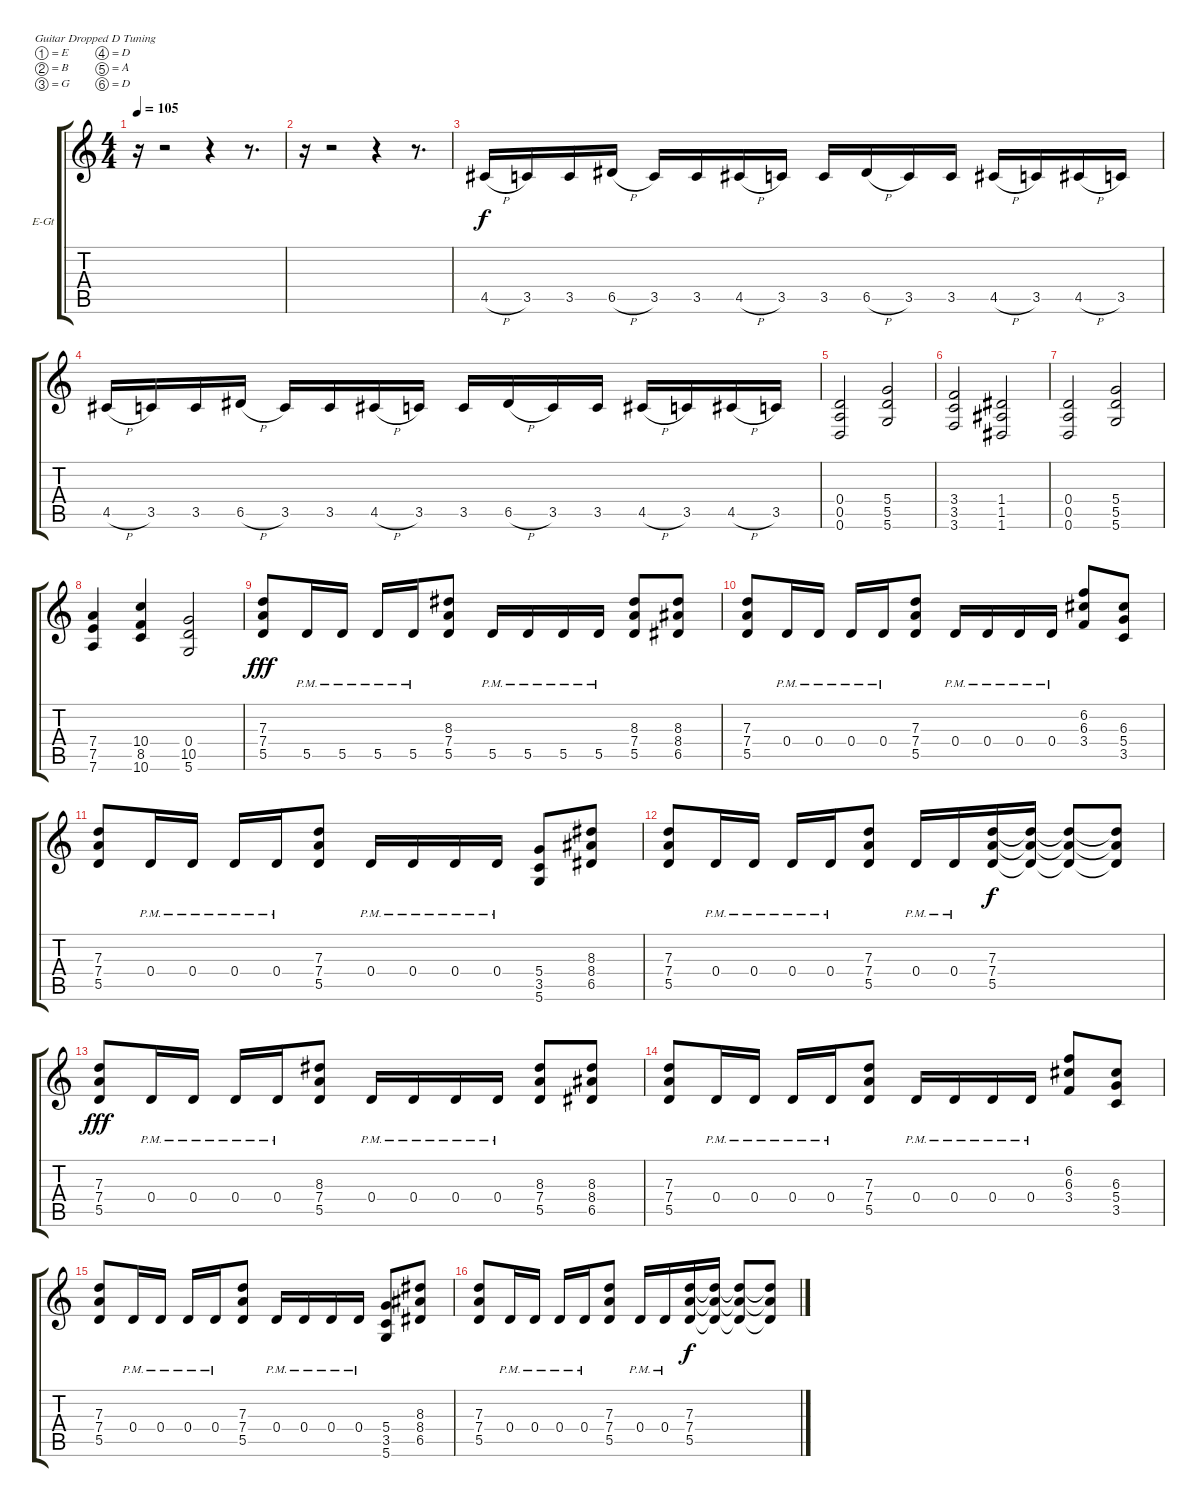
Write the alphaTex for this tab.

\bracketExtendMode groupsimilarinstruments
\firstSystemTrackNameOrientation horizontal
\otherSystemsTrackNameOrientation horizontal
\track ("Overdriven-guitar (Richard)" "E-Gt") {instrument overdrivenguitar}
\staff {score tabs}
\tuning (E4 B3 G3 D3 A2 D2)
\ts (4 4)
\tempo 105
\clef g2
\scale
0.333333
\ks c
r.16{dy f} r.2 r.4 r.8{d} |
\scale
0.333333 r.16 r.2 r.4 r.8{d} |
\scale
0.333333 4.5{h}.16 3.5.16 3.5.16 6.5{h}.16 3.5.16 3.5.16 4.5{h}.16 3.5.16 3.5.16 6.5{h}.16 3.5.16 3.5.16 4.5{h}.16 3.5.16 4.5{h}.16 3.5.16 |
\scale
0.333333 4.5{h}.16 3.5.16 3.5.16 6.5{h}.16 3.5.16 3.5.16 4.5{h}.16 3.5.16 3.5.16 6.5{h}.16 3.5.16 3.5.16 4.5{h}.16 3.5.16 4.5{h}.16 3.5.16 |
\scale
0.333333 (0.4 0.5 0.6).2 (5.4 5.6 5.5).2 |
\scale
0.333333 (3.4 3.5 3.6).2 (1.4 1.5 1.6).2 |
\scale
0.333333 (0.4 0.5 0.6).2 (5.4 5.6 5.5).2 |
\scale
0.333333 (7.4 7.5 7.6).4 (8.5 10.6 10.4).4 (10.5 0.4 5.6).2 |
\scale
0.333333 (7.3 7.4 5.5).8{dy fff} 5.5{pm}.16 5.5{pm}.16 5.5{pm}.16 5.5{pm}.16 (8.3 5.5 7.4).8 5.5{pm}.16 5.5{pm}.16 5.5{pm}.16 5.5{pm}.16 (8.3 5.5 7.4).8 (8.3 8.4 6.5).8 |
\scale
0.333333 (7.3 7.4 5.5).8 0.4{pm}.16 0.4{pm}.16 0.4{pm}.16 0.4{pm}.16 (7.3 7.4 5.5).8 0.4{pm}.16 0.4{pm}.16 0.4{pm}.16 0.4{pm}.16 (6.2 3.4 6.3).8 (6.3 3.5 5.4).8 |
\scale
0.333333 (7.3 7.4 5.5).8 0.4{pm}.16 0.4{pm}.16 0.4{pm}.16 0.4{pm}.16 (7.3 7.4 5.5).8 0.4{pm}.16 0.4{pm}.16 0.4{pm}.16 0.4{pm}.16 (3.5 5.6 5.4).8 (8.3 6.5 8.4).8 |
\scale
0.333333 (7.3 7.4 5.5).8 0.4{pm}.16 0.4{pm}.16 0.4{pm}.16 0.4{pm}.16 (7.3 7.4 5.5).8 0.4{pm}.16 0.4{pm}.16 (7.3 7.4 5.5).16{dy f} (7.3{t} 7.4{t} 5.5{t}).16 (7.3{t} 7.4{t} 5.5{t}).8 (7.3{t} 7.4{t} 5.5{t}).8 |
\scale
0.333333 (7.3 7.4 5.5).8{dy fff} 0.4{pm}.16 0.4{pm}.16 0.4{pm}.16 0.4{pm}.16 (8.3 7.4 5.5).8 0.4{pm}.16 0.4{pm}.16 0.4{pm}.16 0.4{pm}.16 (8.3 7.4 5.5).8 (8.3 8.4 6.5).8 |
\scale
0.333333 (7.3 7.4 5.5).8 0.4{pm}.16 0.4{pm}.16 0.4{pm}.16 0.4{pm}.16 (7.3 7.4 5.5).8 0.4{pm}.16 0.4{pm}.16 0.4{pm}.16 0.4{pm}.16 (6.2 3.4 6.3).8 (6.3 3.5 5.4).8 |
\scale
0.333333 (7.3 7.4 5.5).8 0.4{pm}.16 0.4{pm}.16 0.4{pm}.16 0.4{pm}.16 (7.3 7.4 5.5).8 0.4{pm}.16 0.4{pm}.16 0.4{pm}.16 0.4{pm}.16 (3.5 5.6 5.4).8 (8.3 6.5 8.4).8 |
\scale
0.333333 (7.3 7.4 5.5).8 0.4{pm}.16 0.4{pm}.16 0.4{pm}.16 0.4{pm}.16 (7.3 7.4 5.5).8 0.4{pm}.16 0.4{pm}.16 (7.3 7.4 5.5).16{dy f} (7.3{t} 7.4{t} 5.5{t}).16 (7.3{t} 7.4{t} 5.5{t}).8 (7.3{t} 7.4{t} 5.5{t}).8
